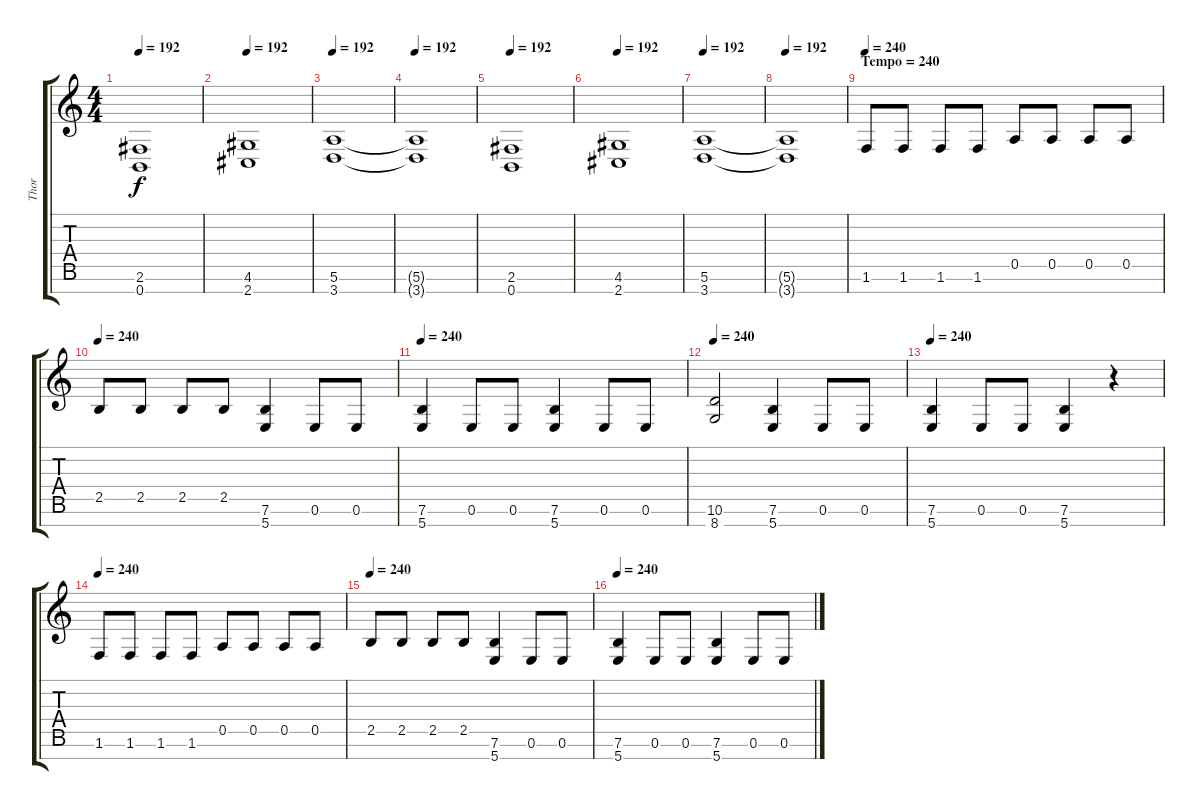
\track ("Thor" "Thor") {instrument distortionguitar}
\staff {score tabs}
\tuning (E4 B3 G3 D3 A2 E2 B1) {hide}
\ts (4 4)
\tempo 192
\clef g2
\ks c
(2.6 0.7).1{dy f} |
\tempo 192
(4.6 2.7).1 |
\tempo 192
(5.6 3.7).1 |
\tempo 192
(5.6{t} 3.7{t}).1 |
\tempo 192
(2.6 0.7).1 |
\tempo 192
(4.6 2.7).1 |
\tempo 192
(5.6 3.7).1 |
\tempo 192
(5.6{t} 3.7{t}).1 |
\section ("" "Tempo = 240")
\tempo 240
1.6.8{balance 3} 1.6.8 1.6.8 1.6.8 0.5.8 0.5.8 0.5.8 0.5.8 |
\tempo 240
2.5.8 2.5.8 2.5.8 2.5.8 (7.6 5.7).4 0.6.8 0.6.8 |
\tempo 240
(7.6 5.7).4 0.6.8 0.6.8 (7.6 5.7).4 0.6.8 0.6.8 |
\tempo 240
(10.6 8.7).2 (7.6 5.7).4 0.6.8 0.6.8 |
\tempo 240
(7.6 5.7).4 0.6.8 0.6.8 (7.6 5.7).4 r.4 |
\tempo 240
1.6.8{balance 3} 1.6.8 1.6.8 1.6.8 0.5.8 0.5.8 0.5.8 0.5.8 |
\tempo 240
2.5.8 2.5.8 2.5.8 2.5.8 (7.6 5.7).4 0.6.8 0.6.8 |
\tempo 240
(7.6 5.7).4 0.6.8 0.6.8 (7.6 5.7).4 0.6.8 0.6.8
